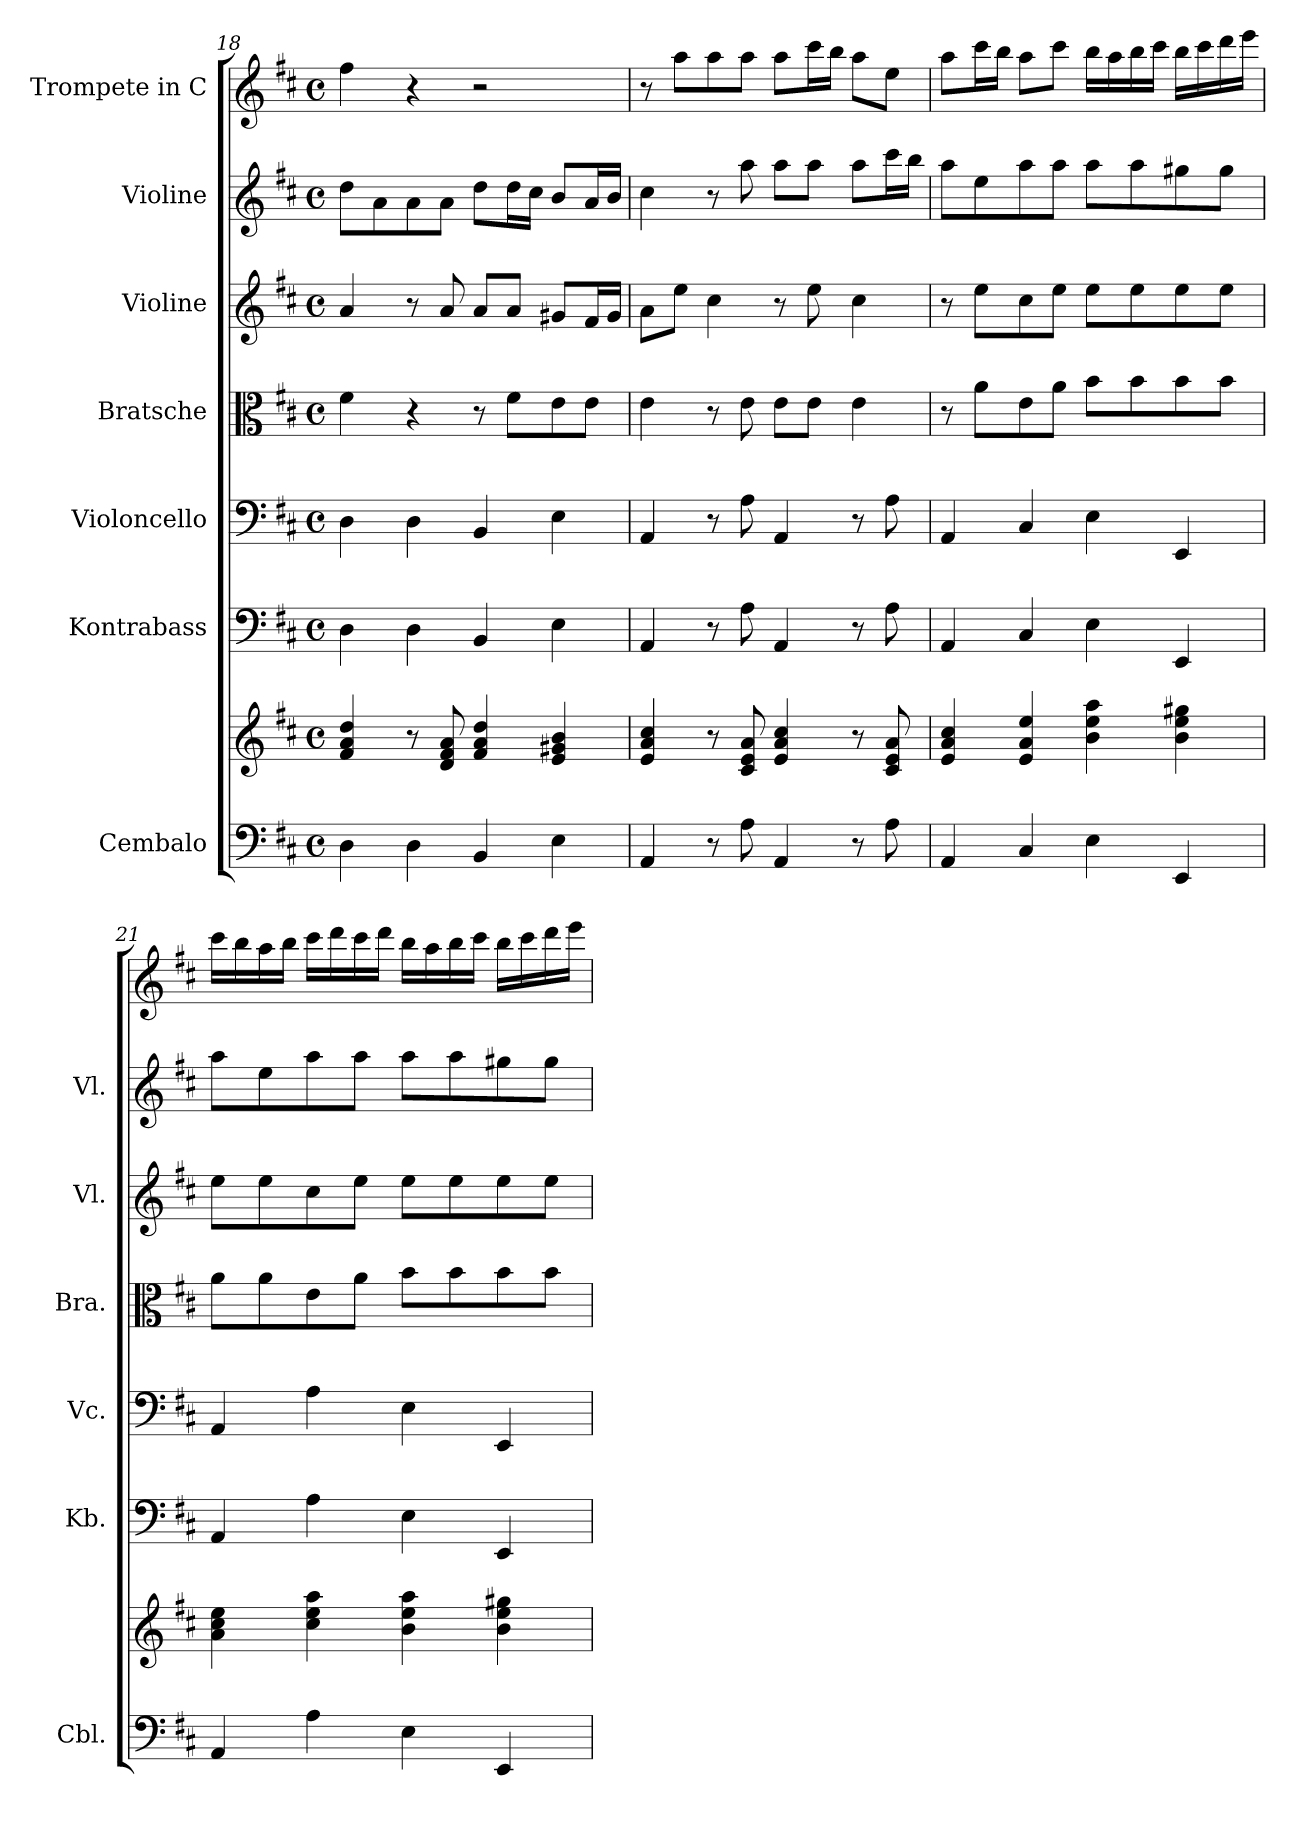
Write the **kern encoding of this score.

**kern	**kern	**kern	**kern	**kern	**kern	**kern	**kern
*part7	*part7	*part6	*part5	*part4	*part3	*part2	*part1
*staff8	*staff7	*staff6	*staff5	*staff4	*staff3	*staff2	*staff1
*I"Cembalo	*	*I"Kontrabass	*I"Violoncello	*I"Bratsche	*I"Violine	*I"Violine	*I"Trompete in C
*I'Cbl.	*	*I'Kb.	*I'Vc.	*I'Bra.	*I'Vl.	*I'Vl.	*
*clefF4	*clefG2	*clefF4	*clefF4	*clefC3	*clefG2	*clefG2	*clefG2
*	*	*ITrd7c12	*	*	*	*	*
*k[f#c#]	*k[f#c#]	*k[f#c#]	*k[f#c#]	*k[f#c#]	*k[f#c#]	*k[f#c#]	*k[f#c#]
*M4/4	*M4/4	*M4/4	*M4/4	*M4/4	*M4/4	*M4/4	*M4/4
*met(c)	*met(c)	*met(c)	*met(c)	*met(c)	*met(c)	*met(c)	*met(c)
=18	=18	=18	=18	=18	=18	=18	=18
4D\	4f#/ 4a/ 4dd/	4DD\	4D\	4f#\	4a/	8dd\L	4ff#\
.	.	.	.	.	.	8a\	.
4D\	8r	4DD\	4D\	4r	8r	8a\	4r
.	8d/ 8f#/ 8a/	.	.	.	8a/	8a\J	.
4BB/	4f#/ 4a/ 4dd/	4BBB/	4BB/	8r	8a/L	8dd\L	2r
.	.	.	.	8f#\L	8a/J	16dd\L	.
.	.	.	.	.	.	16cc#\JJ	.
4E\	4e/ 4g#X/ 4b/	4EE\	4E\	8e\	8g#X/L	8b/L	.
.	.	.	.	8e\J	16f#/L	16a/L	.
.	.	.	.	.	16g#/JJ	16b/JJ	.
=19	=19	=19	=19	=19	=19	=19	=19
4AA/	4e/ 4a/ 4cc#/	4AAA/	4AA/	4e\	8a\L	4cc#\	8r
.	.	.	.	.	8ee\J	.	8aa\L
8r	8r	8r	8r	8r	4cc#\	8r	8aa\
8A\	8c#/ 8e/ 8a/	8AA\	8A\	8e\	.	8aa\	8aa\J
4AA/	4e/ 4a/ 4cc#/	4AAA/	4AA/	8e\L	8r	8aa\L	8aa\L
.	.	.	.	8e\J	8ee\	8aa\J	16ccc#\L
.	.	.	.	.	.	.	16bb\JJ
8r	8r	8r	8r	4e\	4cc#\	8aa\L	8aa\L
8A\	8c#/ 8e/ 8a/	8AA\	8A\	.	.	16ccc#\L	8ee\J
.	.	.	.	.	.	16bb\JJ	.
=20	=20	=20	=20	=20	=20	=20	=20
4AA/	4e/ 4a/ 4cc#/	4AAA/	4AA/	8r	8r	8aa\L	8aa\L
.	.	.	.	8a\L	8ee\L	8ee\	16ccc#\L
.	.	.	.	.	.	.	16bb\JJ
4C#/	4e/ 4a/ 4ee/	4CC#/	4C#/	8e\	8cc#\	8aa\	8aa\L
.	.	.	.	8a\J	8ee\J	8aa\J	8ccc#\J
4E\	4b\ 4ee\ 4aa\	4EE\	4E\	8b\L	8ee\L	8aa\L	16bb\LL
.	.	.	.	.	.	.	16aa\
.	.	.	.	8b\	8ee\	8aa\	16bb\
.	.	.	.	.	.	.	16ccc#\JJ
4EE/	4b\ 4ee\ 4gg#X\	4EEE/	4EE/	8b\	8ee\	8gg#X\	16bb\LL
.	.	.	.	.	.	.	16ccc#\
.	.	.	.	8b\J	8ee\J	8gg#\J	16ddd\
.	.	.	.	.	.	.	16eee\JJ
!!LO:LB:g=z
=21	=21	=21	=21	=21	=21	=21	=21
4AA/	4a\ 4cc#\ 4ee\	4AAA/	4AA/	8a\L	8ee\L	8aa\L	16ccc#\LL
.	.	.	.	.	.	.	16bb\
.	.	.	.	8a\	8ee\	8ee\	16aa\
.	.	.	.	.	.	.	16bb\JJ
4A\	4cc#\ 4ee\ 4aa\	4AA\	4A\	8e\	8cc#\	8aa\	16ccc#\LL
.	.	.	.	.	.	.	16ddd\
.	.	.	.	8a\J	8ee\J	8aa\J	16ccc#\
.	.	.	.	.	.	.	16ddd\JJ
4E\	4b\ 4ee\ 4aa\	4EE\	4E\	8b\L	8ee\L	8aa\L	16bb\LL
.	.	.	.	.	.	.	16aa\
.	.	.	.	8b\	8ee\	8aa\	16bb\
.	.	.	.	.	.	.	16ccc#\JJ
4EE/	4b\ 4ee\ 4gg#X\	4EEE/	4EE/	8b\	8ee\	8gg#X\	16bb\LL
.	.	.	.	.	.	.	16ccc#\
.	.	.	.	8b\J	8ee\J	8gg#\J	16ddd\
.	.	.	.	.	.	.	16eee\JJ
=	=	=	=	=	=	=	=
*-	*-	*-	*-	*-	*-	*-	*-
